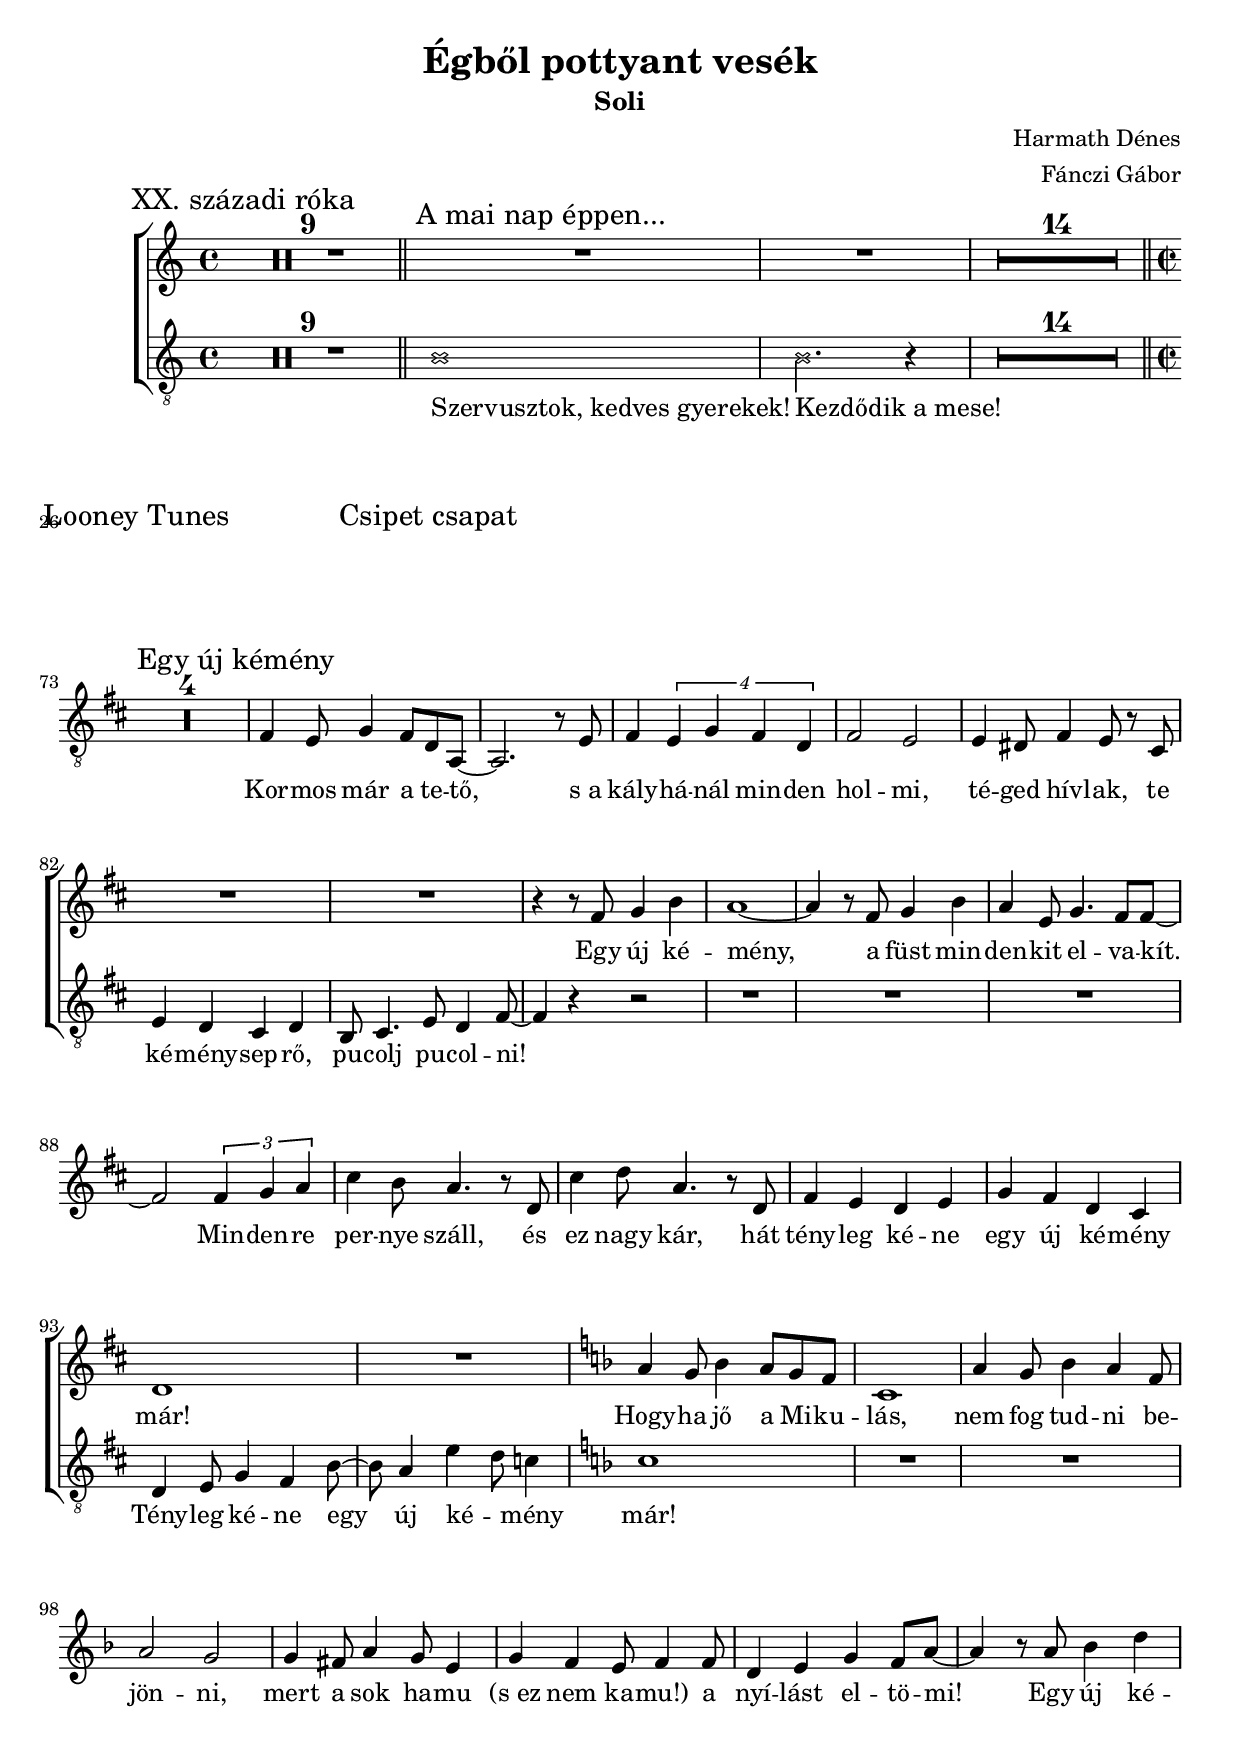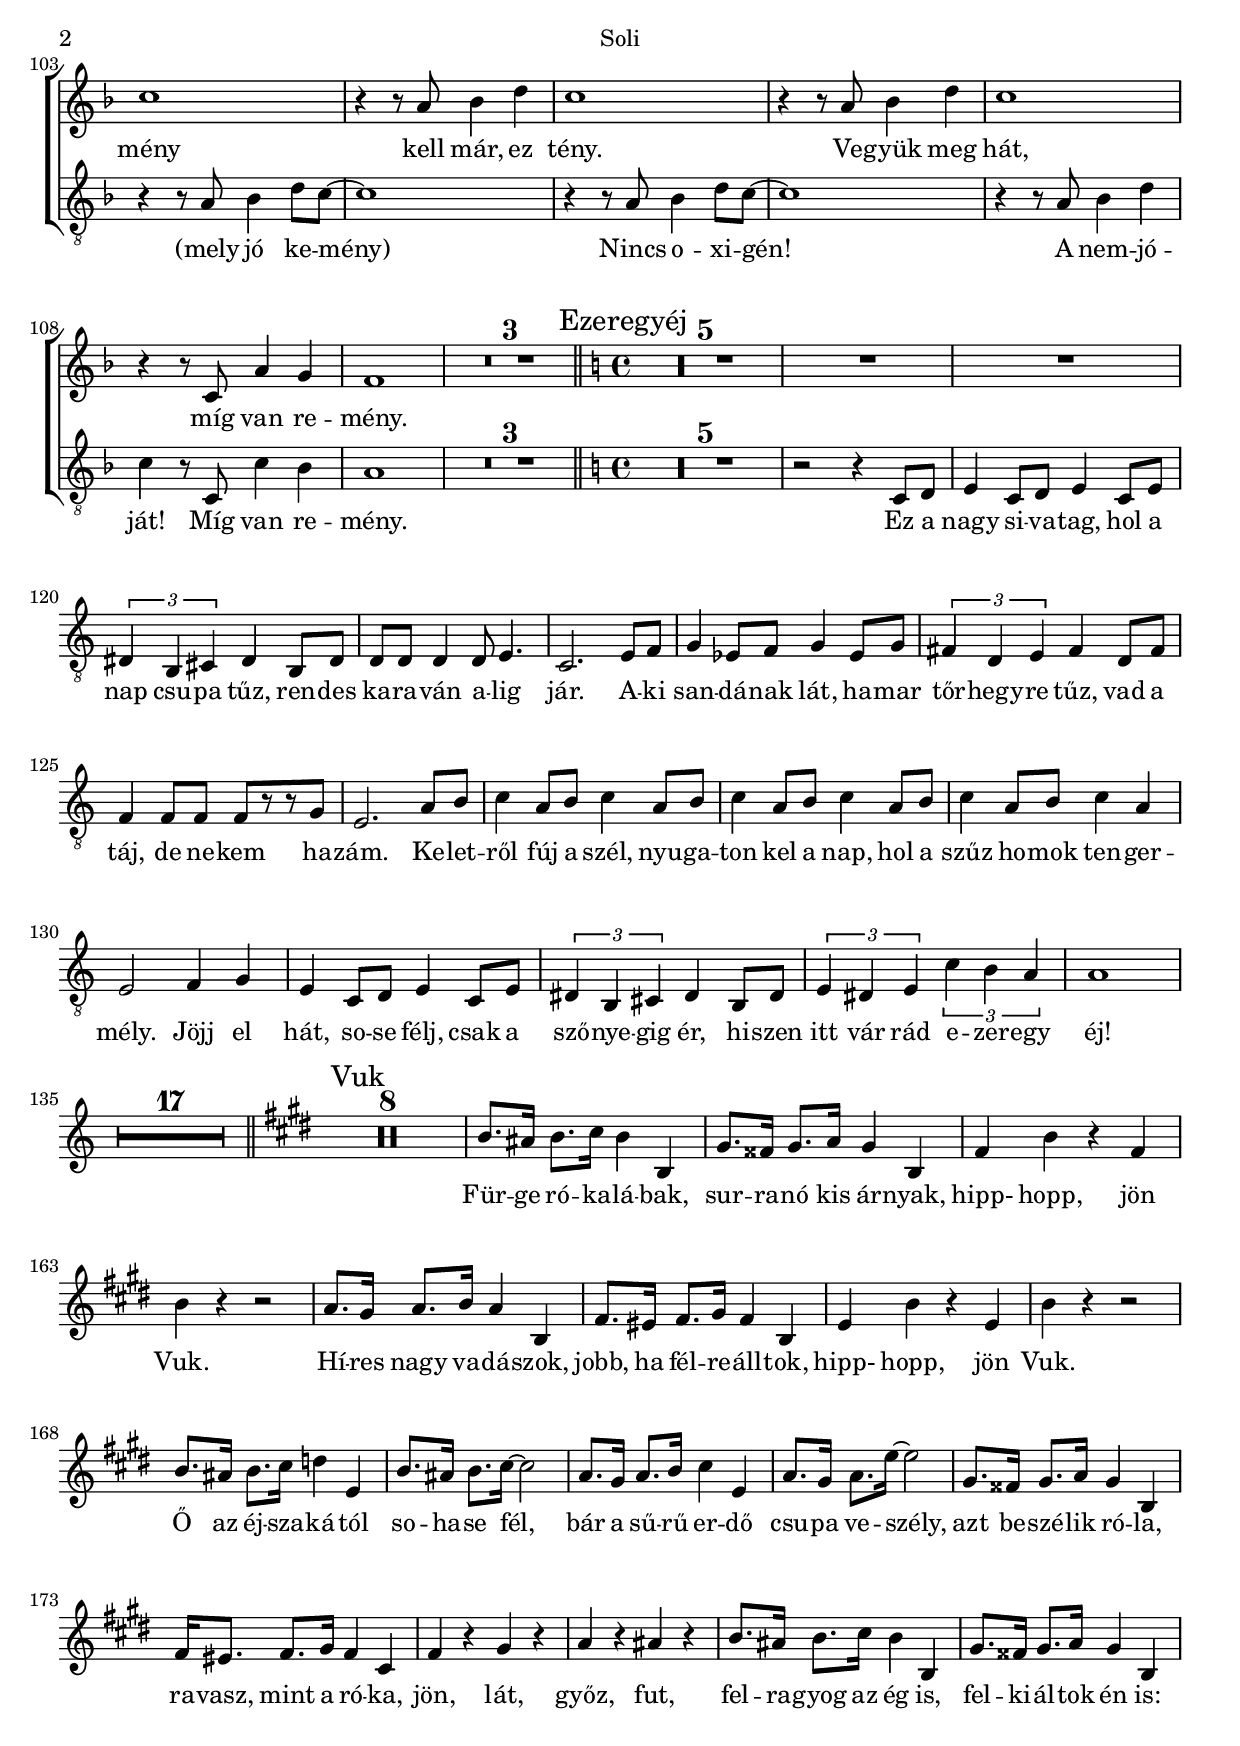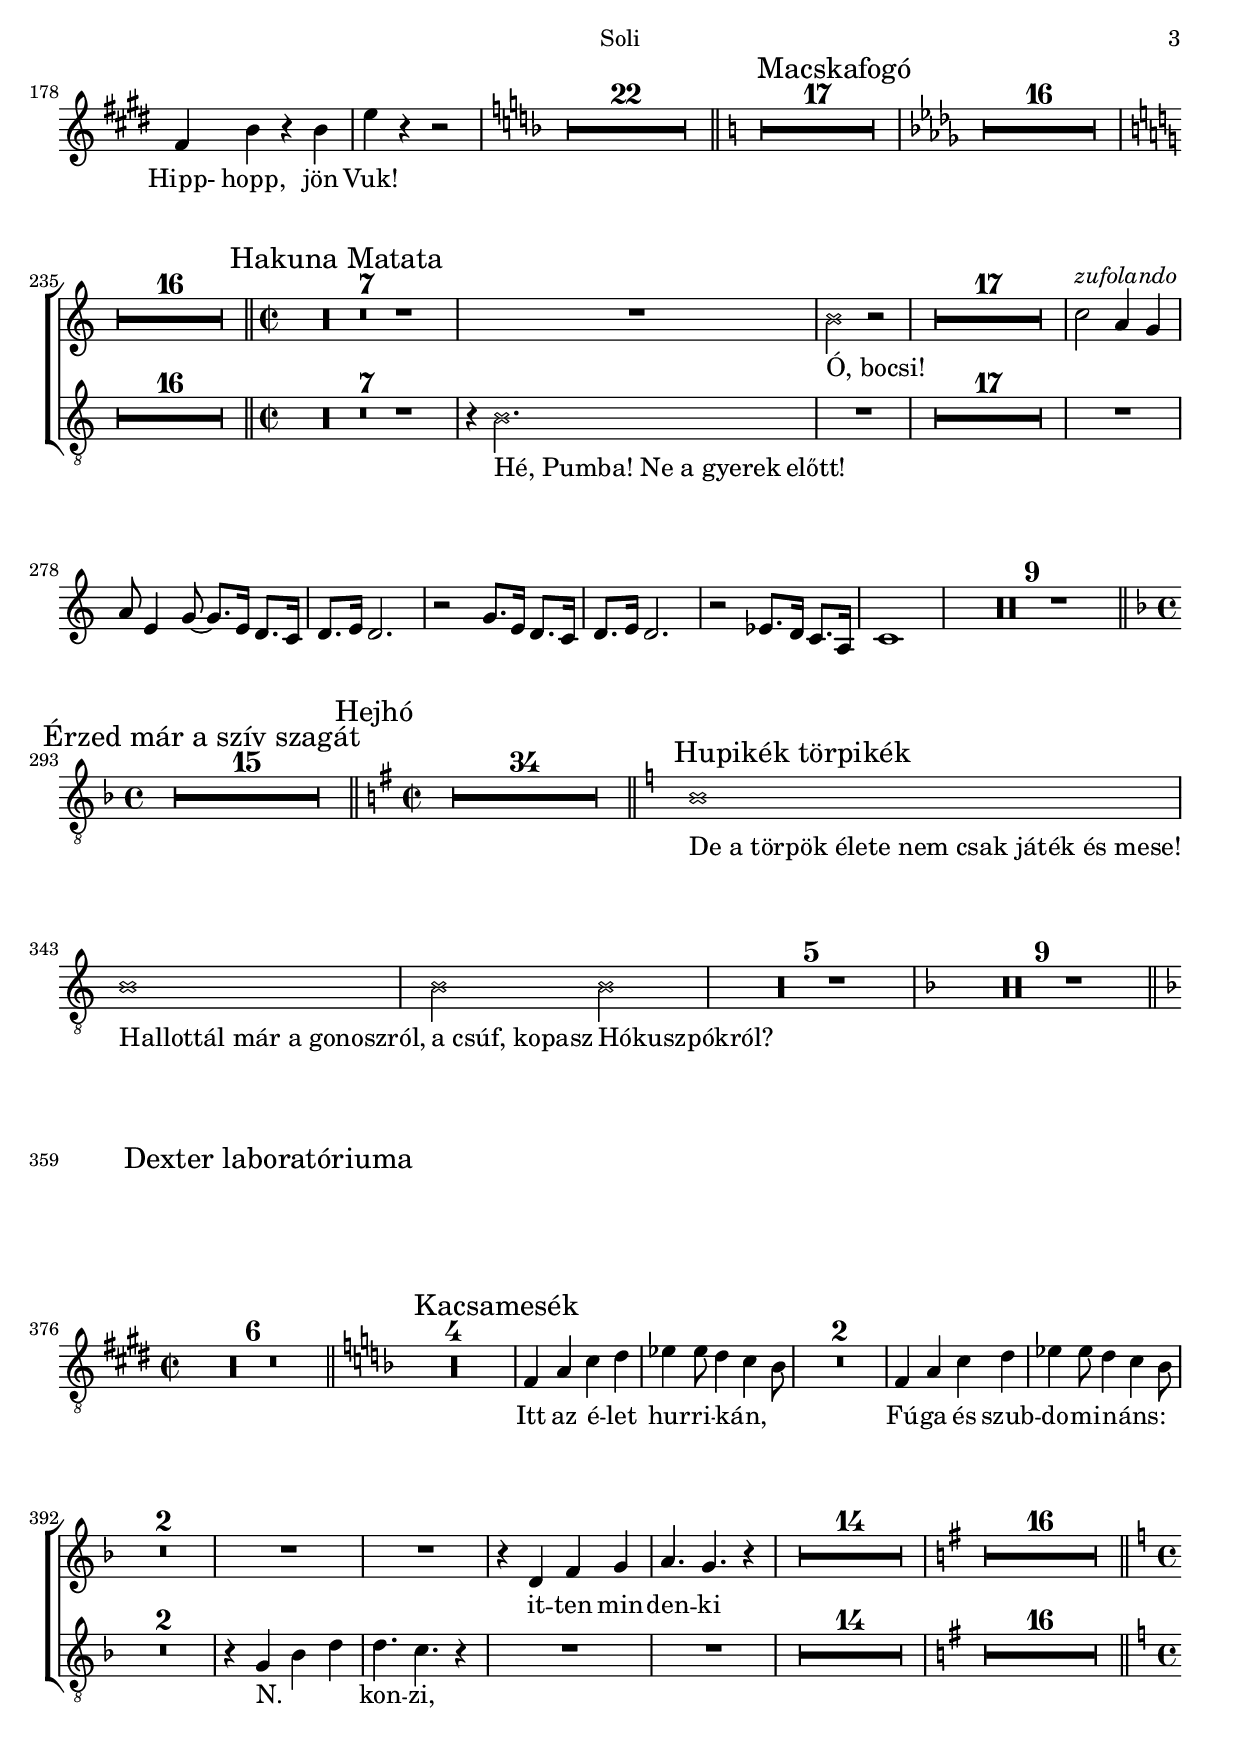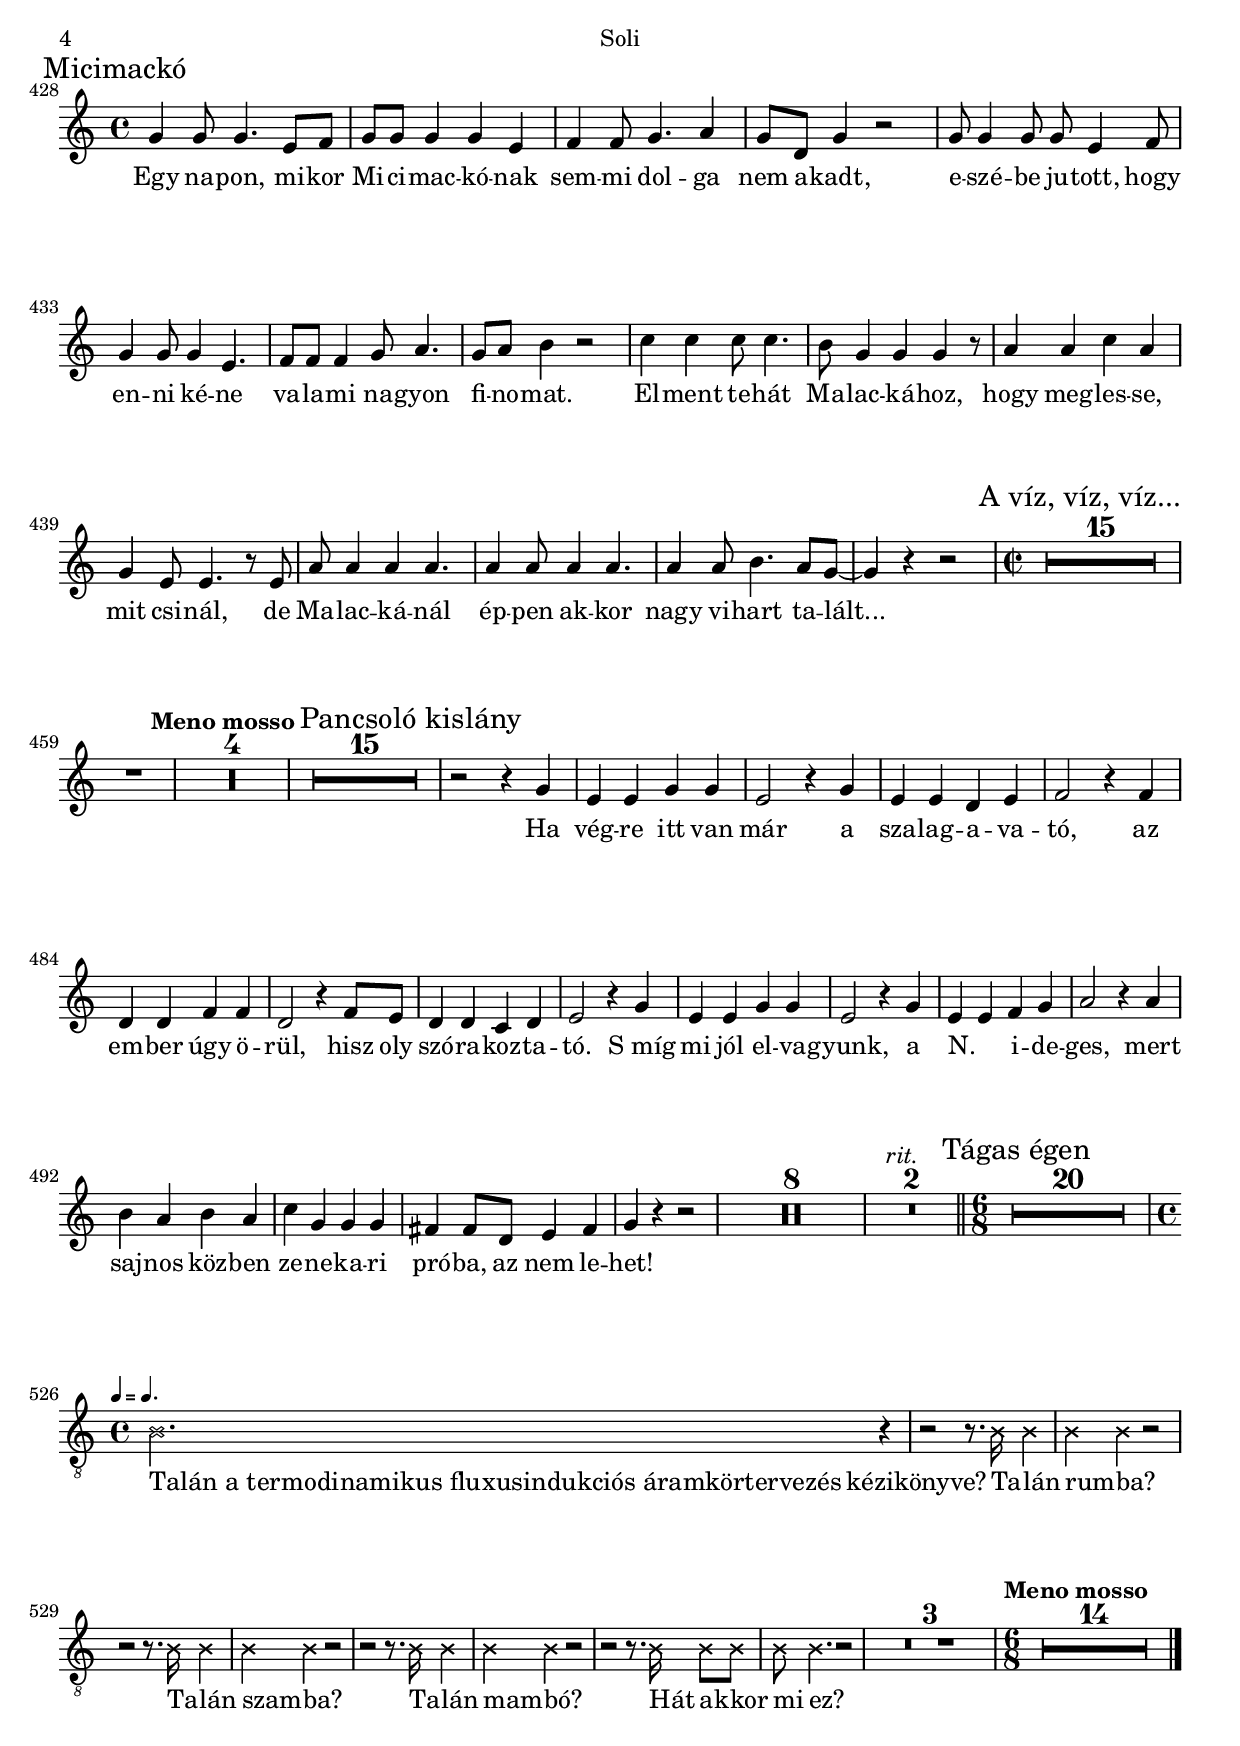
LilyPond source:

\include "Global.ly"

\header { instrument = "Soli" }

\score { \new ChoirStaff <<
\new Staff << \Global \\ \oneVoice \AltoSolo >>
\new Lyrics \with { alignBelowContext = #"AltoSolo" } \lyricsto "AltoSolo" { \AltoSoloLyrics }
\new Staff { \TenoreSolo }
\new Lyrics \with { alignBelowContext = #"TenoreSolo" } \lyricsto "TenoreSolo" { \TenoreSoloLyrics }
>> }

\paper { ragged-last-bottom = ##f }

\layout { \context { \RemoveEmptyStaffContext } }